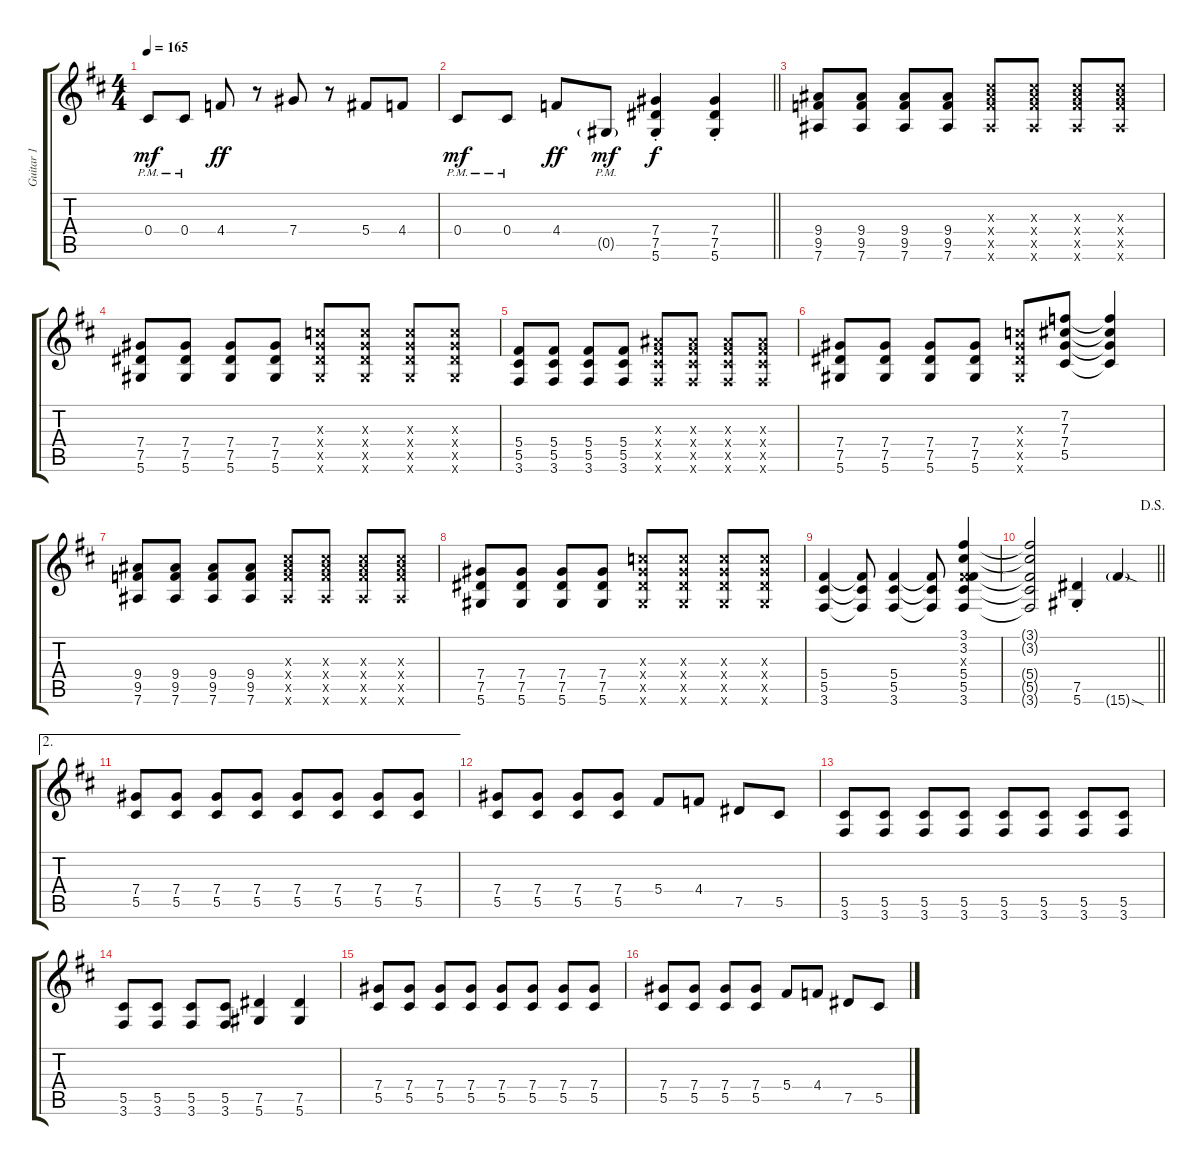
\track ("Guitar 1" "Guitar 1") {instrument distortionguitar}
\staff {score tabs}
\tuning (Eb4 Bb3 Gb3 Db3 Ab2 Eb2) {hide}
\ts (4 4)
\tempo 165
\clef g2
\ks d
0.4{pm}.8{dy mf} 0.4{pm}.8 4.4.8{dy ff} r.8 7.4.8 r.8 5.4.8 4.4.8 |
\barLineRight lightlight
0.4{pm}.8{dy mf} 0.4{pm}.8 4.4.8{dy ff} 0.5{g pm}.8{dy mf} (7.4{st} 7.5{st} 5.6{st}).4{dy f} (7.4{st} 7.5{st} 5.6{st}).4 |
(9.4 9.5 7.6).8 (9.4 9.5 7.6).8 (9.4 9.5 7.6).8 (9.4 9.5 7.6).8 (7.3{x} 9.4{x} 9.5{x} 7.6{x}).8 (7.3{x} 9.4{x} 9.5{x} 7.6{x}).8 (7.3{x} 9.4{x} 9.5{x} 7.6{x}).8 (7.3{x} 9.4{x} 9.5{x} 7.6{x}).8 |
(7.4 7.5 5.6).8 (7.4 7.5 5.6).8 (7.4 7.5 5.6).8 (7.4 7.5 5.6).8 (6.3{x} 7.4{x} 7.5{x} 5.6{x}).8 (6.3{x} 7.4{x} 7.5{x} 5.6{x}).8 (6.3{x} 7.4{x} 7.5{x} 5.6{x}).8 (6.3{x} 7.4{x} 7.5{x} 5.6{x}).8 |
(5.4 5.5 3.6).8 (5.4 5.5 3.6).8 (5.4 5.5 3.6).8 (5.4 5.5 3.6).8 (4.3{x} 5.4{x} 5.5{x} 3.6{x}).8 (4.3{x} 5.4{x} 5.5{x} 3.6{x}).8 (4.3{x} 5.4{x} 5.5{x} 3.6{x}).8 (4.3{x} 5.4{x} 5.5{x} 3.6{x}).8 |
(7.4 7.5 5.6).8 (7.4 7.5 5.6).8 (7.4 7.5 5.6).8 (7.4 7.5 5.6).8 (6.3{x} 7.4{x} 7.5{x} 5.6{x}).8 (7.2 7.3 7.4 5.5).8 (7.2{t} 7.3{t} 7.4{t} 5.5{t}).4 |
(9.4 9.5 7.6).8 (9.4 9.5 7.6).8 (9.4 9.5 7.6).8 (9.4 9.5 7.6).8 (7.3{x} 9.4{x} 9.5{x} 7.6{x}).8 (7.3{x} 9.4{x} 9.5{x} 7.6{x}).8 (7.3{x} 9.4{x} 9.5{x} 7.6{x}).8 (7.3{x} 9.4{x} 9.5{x} 7.6{x}).8 |
(7.4 7.5 5.6).8 (7.4 7.5 5.6).8 (7.4 7.5 5.6).8 (7.4 7.5 5.6).8 (6.3{x} 7.4{x} 7.5{x} 5.6{x}).8 (6.3{x} 7.4{x} 7.5{x} 5.6{x}).8 (6.3{x} 7.4{x} 7.5{x} 5.6{x}).8 (6.3{x} 7.4{x} 7.5{x} 5.6{x}).8 |
(5.4 5.5 3.6).4 (5.4{t} 5.5{t} 3.6{t}).8 (5.4 5.5 3.6).4 (5.4{t} 5.5{t} 3.6{t}).8 (3.1 3.2 0.3{x} 5.4 5.5 3.6).4 |
\jump dalsegno
\barLineRight lightlight
(3.1{t} 3.2{t} 5.4{t} 5.5{t} 3.6{t}).2 (7.5{st} 5.6{st}).4 15.6{sod g}.4 |
\ae 2
(7.4 5.5).8 (7.4 5.5).8 (7.4 5.5).8 (7.4 5.5).8 (7.4 5.5).8 (7.4 5.5).8 (7.4 5.5).8 (7.4 5.5).8 |
(7.4 5.5).8 (7.4 5.5).8 (7.4 5.5).8 (7.4 5.5).8 5.4.8 4.4.8 7.5.8 5.5.8 |
(5.5 3.6).8 (5.5 3.6).8 (5.5 3.6).8 (5.5 3.6).8 (5.5 3.6).8 (5.5 3.6).8 (5.5 3.6).8 (5.5 3.6).8 |
(5.5 3.6).8 (5.5 3.6).8 (5.5 3.6).8 (5.5 3.6).8 (7.5 5.6).4 (7.5 5.6).4 |
(7.4 5.5).8 (7.4 5.5).8 (7.4 5.5).8 (7.4 5.5).8 (7.4 5.5).8 (7.4 5.5).8 (7.4 5.5).8 (7.4 5.5).8 |
(7.4 5.5).8 (7.4 5.5).8 (7.4 5.5).8 (7.4 5.5).8 5.4.8 4.4.8 7.5.8 5.5.8
